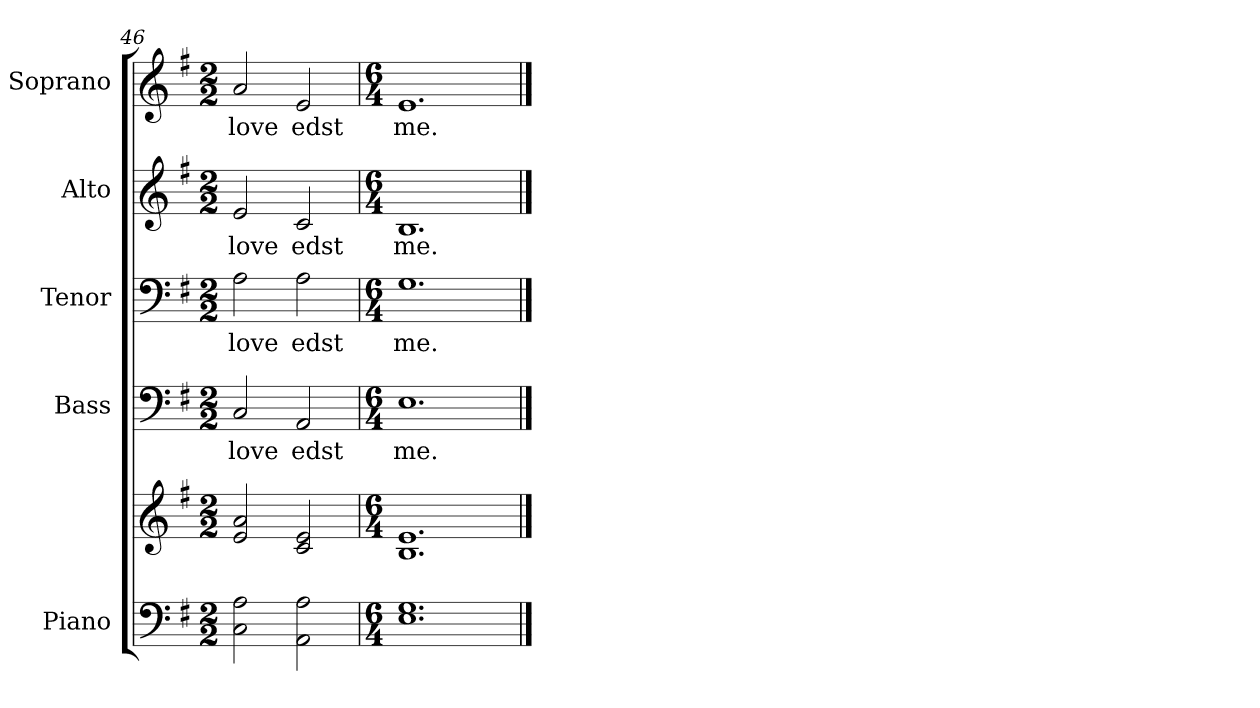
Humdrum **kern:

**kern	**kern	**kern	**text	**kern	**text	**kern	**text	**kern	**text
*part5	*part5	*part4	*part4	*part3	*part3	*part2	*part2	*part1	*part1
*staff6	*staff5	*staff4	*staff4	*staff3	*staff3	*staff2	*staff2	*staff1	*staff1
*I"Piano	*	*I"Bass	*	*I"Tenor	*	*I"Alto	*	*I"Soprano	*
*I'Pno.	*	*I'B.	*	*I'T.	*	*I'A.	*	*I'S.	*
!!LO:PB:g=z
*clefF4	*clefG2	*clefF4	*	*clefF4	*	*clefG2	*	*clefG2	*
*k[f#]	*k[f#]	*k[f#]	*	*k[f#]	*	*k[f#]	*	*k[f#]	*
*G:	*G:	*G:	*	*G:	*	*G:	*	*G:	*
*M2/2	*M2/2	*M2/2	*	*M2/2	*	*M2/2	*	*M2/2	*
=46	=46	=46	=46	=46	=46	=46	=46	=46	=46
!	!	!	!LO:LY:b:color=#000000	!	!	!	!	!	!
!	!	!	!	!	!LO:LY:b:color=#000000	!	!	!	!
!	!	!	!	!	!	!	!LO:LY:b:color=#000000	!	!
!	!	!	!	!	!	!	!	!	!LO:LY:b:color=#000000
2Ci\ 2Ai	2ei/ 2ai	2Ci/	love	2Ai\	love	2ei/	love	2ai/	love
!	!	!	!LO:LY:b:color=#000000	!	!	!	!	!	!
!	!	!	!	!	!LO:LY:b:color=#000000	!	!	!	!
!	!	!	!	!	!	!	!LO:LY:b:color=#000000	!	!
!	!	!	!	!	!	!	!	!	!LO:LY:b:color=#000000
2AAi\ 2Ai	2ci/ 2ei	2AAi/	edst	2Ai\	edst	2ci/	edst	2ei/	edst
=47	=47	=47	=47	=47	=47	=47	=47	=47	=47
*M6/4	*M6/4	*M6/4	*	*M6/4	*	*M6/4	*	*M6/4	*
!	!	!	!LO:LY:b:color=#000000	!	!	!	!	!	!
!	!	!	!	!	!LO:LY:b:color=#000000	!	!	!	!
!	!	!	!	!	!	!	!LO:LY:b:color=#000000	!	!
!	!	!	!	!	!	!	!	!	!LO:LY:b:color=#000000
1.Ei 1.Gi	1.Bi 1.ei	1.Ei	me.	1.Gi	me.	1.Bi	me.	1.ei	me.
==	==	==	==	==	==	==	==	==	==
*-	*-	*-	*-	*-	*-	*-	*-	*-	*-
